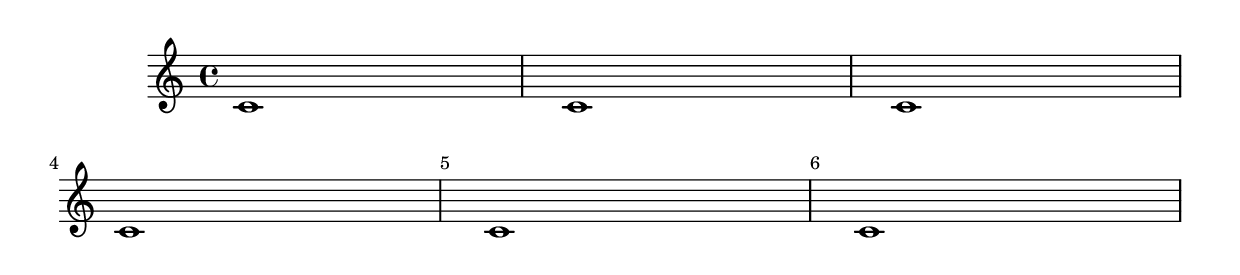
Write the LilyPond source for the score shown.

%%  Do not edit this file; it is auto-generated from LSR!
\version "2.10.12"

\header { texidoc = "
By default, bar numbers are printed only in the first measure.  This 
setting can be overridden, so that bar numbers appear on start of every
measure.


" }

\score{
    \relative c'{
	c1 c c
	\override Score.BarNumber 
	    #'break-visibility = #end-of-line-invisible
	\break
	c c c
    }
	\layout{ raggedright = ##t }
}



